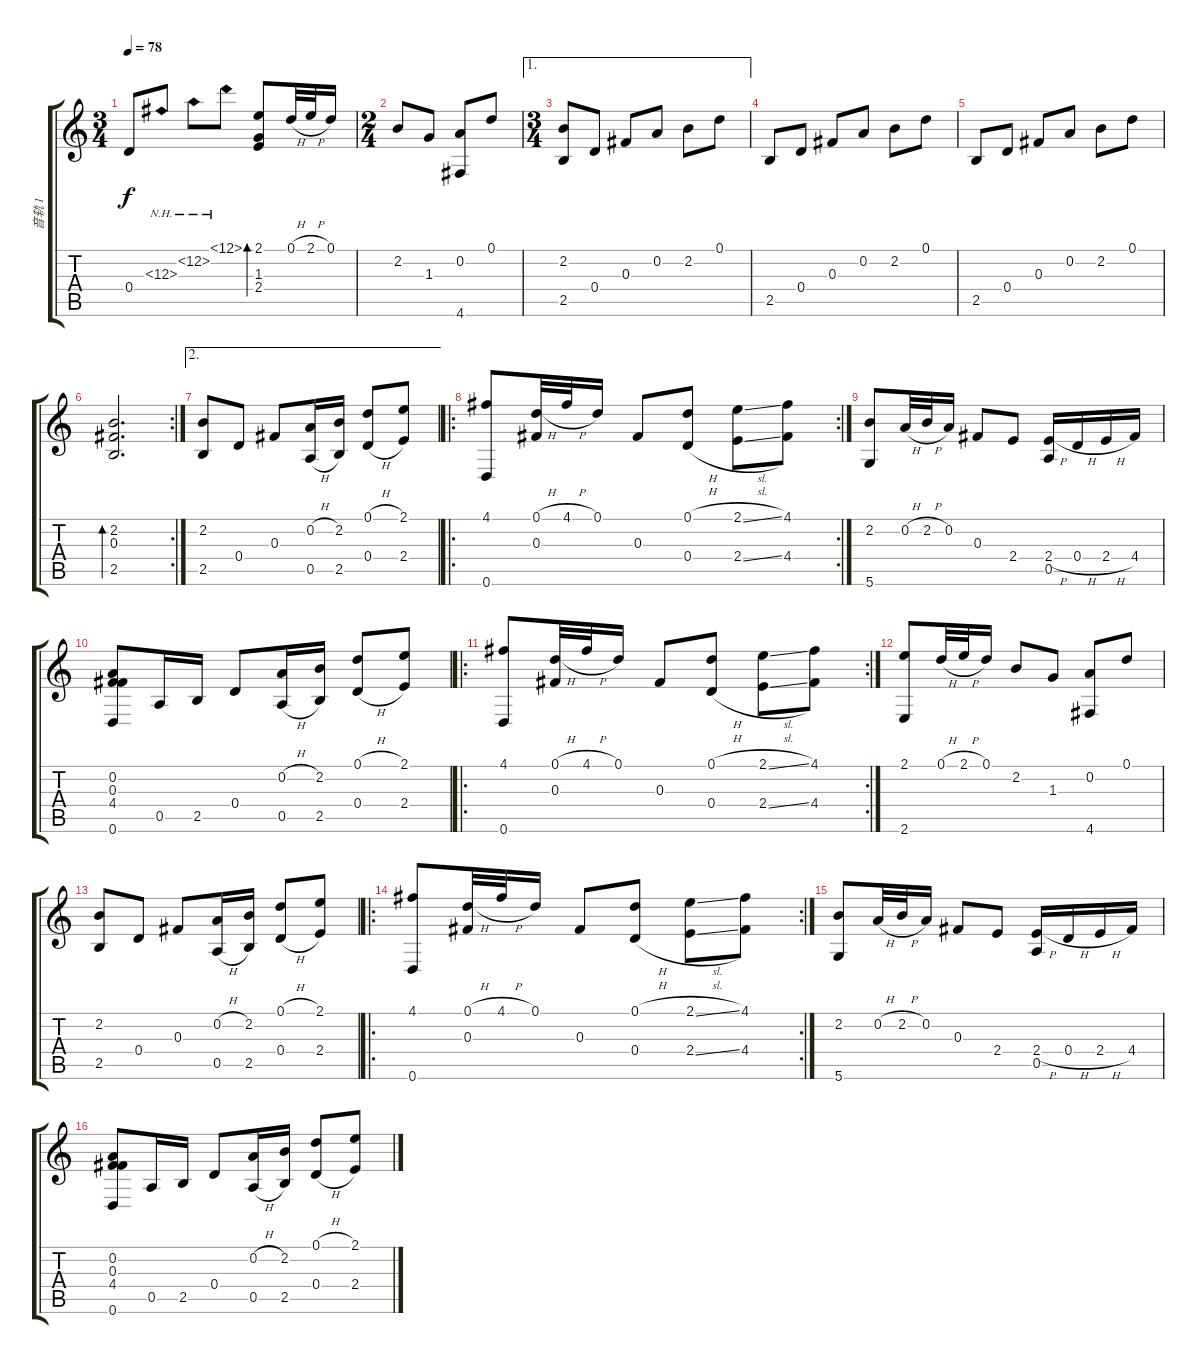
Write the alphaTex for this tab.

\track ("音轨 1" "音轨 1") {instrument acousticguitarsteel}
\staff {score tabs}
\tuning (D4 A3 Gb3 D3 A2 D2) {hide}
\ts (3 4)
\tempo 78
\clef g2
\ks c
0.4.8{dy f} 12.3{nh}.8 12.2{nh}.8 12.1{nh}.8 (2.1 1.3 2.4).8{bd 240} 0.1{h}.32 2.1{h}.32 0.1.16 |
\ts (2 4)
2.2.8 1.3.8 (0.2 4.6).8 0.1.8 |
\ae 1
\ts (3 4)
(2.2 2.5).8 0.4.8 0.3.8 0.2.8 2.2.8 0.1.8 |
2.5.8 0.4.8 0.3.8 0.2.8 2.2.8 0.1.8 |
2.5.8 0.4.8 0.3.8 0.2.8 2.2.8 0.1.8 |
\rc 2
(2.2 0.3 2.5).2{d bd 240} |
\ae 2
(2.2 2.5).8 0.4.8 0.3.8 (0.2{h} 0.5{h}).16 (2.2 2.5).16 (0.1{h} 0.4{h}).8 (2.1 2.4).8 |
\ro
\rc 2
(4.1 0.6).8 (0.1{h} 0.3).32 4.1{h}.32 0.1.16 0.3.8 (0.1{h} 0.4{h}).8 (2.1{sl} 2.4{sl}).8 (4.1 4.4).8 |
(2.2 5.6).8 0.2{h}.32 2.2{h}.32 0.2.16 0.3.8 2.4.8 (2.4{h} 0.5).16 0.4{h}.16 2.4{h}.16 4.4.16 |
(0.2 0.3 4.4 0.6).8 0.5.16 2.5.16 0.4.8 (0.2{h} 0.5{h}).16 (2.2 2.5).16 (0.1{h} 0.4{h}).8 (2.1 2.4).8 |
\ro
\rc 2
(4.1 0.6).8 (0.1{h} 0.3).32 4.1{h}.32 0.1.16 0.3.8 (0.1{h} 0.4{h}).8 (2.1{sl} 2.4{sl}).8 (4.1 4.4).8 |
(2.1 2.6).8 0.1{h}.32 2.1{h}.32 0.1.16 2.2.8 1.3.8 (0.2 4.6).8 0.1.8 |
(2.2 2.5).8 0.4.8 0.3.8 (0.2{h} 0.5{h}).16 (2.2 2.5).16 (0.1{h} 0.4{h}).8 (2.1 2.4).8 |
\ro
\rc 2
(4.1 0.6).8 (0.1{h} 0.3).32 4.1{h}.32 0.1.16 0.3.8 (0.1{h} 0.4{h}).8 (2.1{sl} 2.4{sl}).8 (4.1 4.4).8 |
(2.2 5.6).8 0.2{h}.32 2.2{h}.32 0.2.16 0.3.8 2.4.8 (2.4{h} 0.5).16 0.4{h}.16 2.4{h}.16 4.4.16 |
(0.2 0.3 4.4 0.6).8 0.5.16 2.5.16 0.4.8 (0.2{h} 0.5{h}).16 (2.2 2.5).16 (0.1{h} 0.4{h}).8 (2.1 2.4).8
